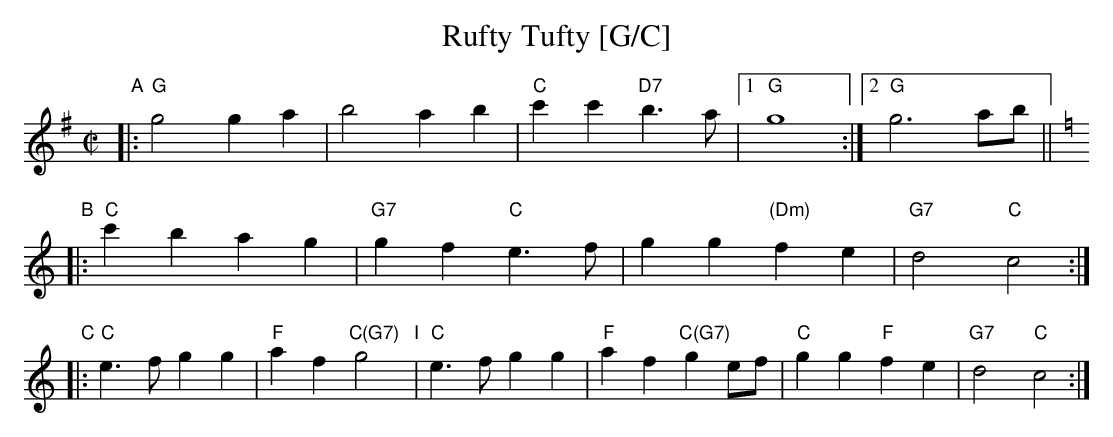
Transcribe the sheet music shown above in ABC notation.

X:1
T: Rufty Tufty [G/C]
M: C|
L: 1/4
K: G
"A"|: "G"g2 ga | b2 ab | "C"c'c' "D7"b>a |1 "G"g4 :|2 "G"g3 a/b/ ||
K: C
"B"|: "C"c'b ag | "G7"gf "C"e>f | gg "(Dm)"fe | "G7"d2 "C"c2 :|
"C"|: "C"e>f gg | "F"af "C(G7)"g2 \
"I"|  "C"e>f gg | "F"af "C(G7)"ge/f/ | "C"gg "F"fe | "G7"d2 "C"c2 :|
